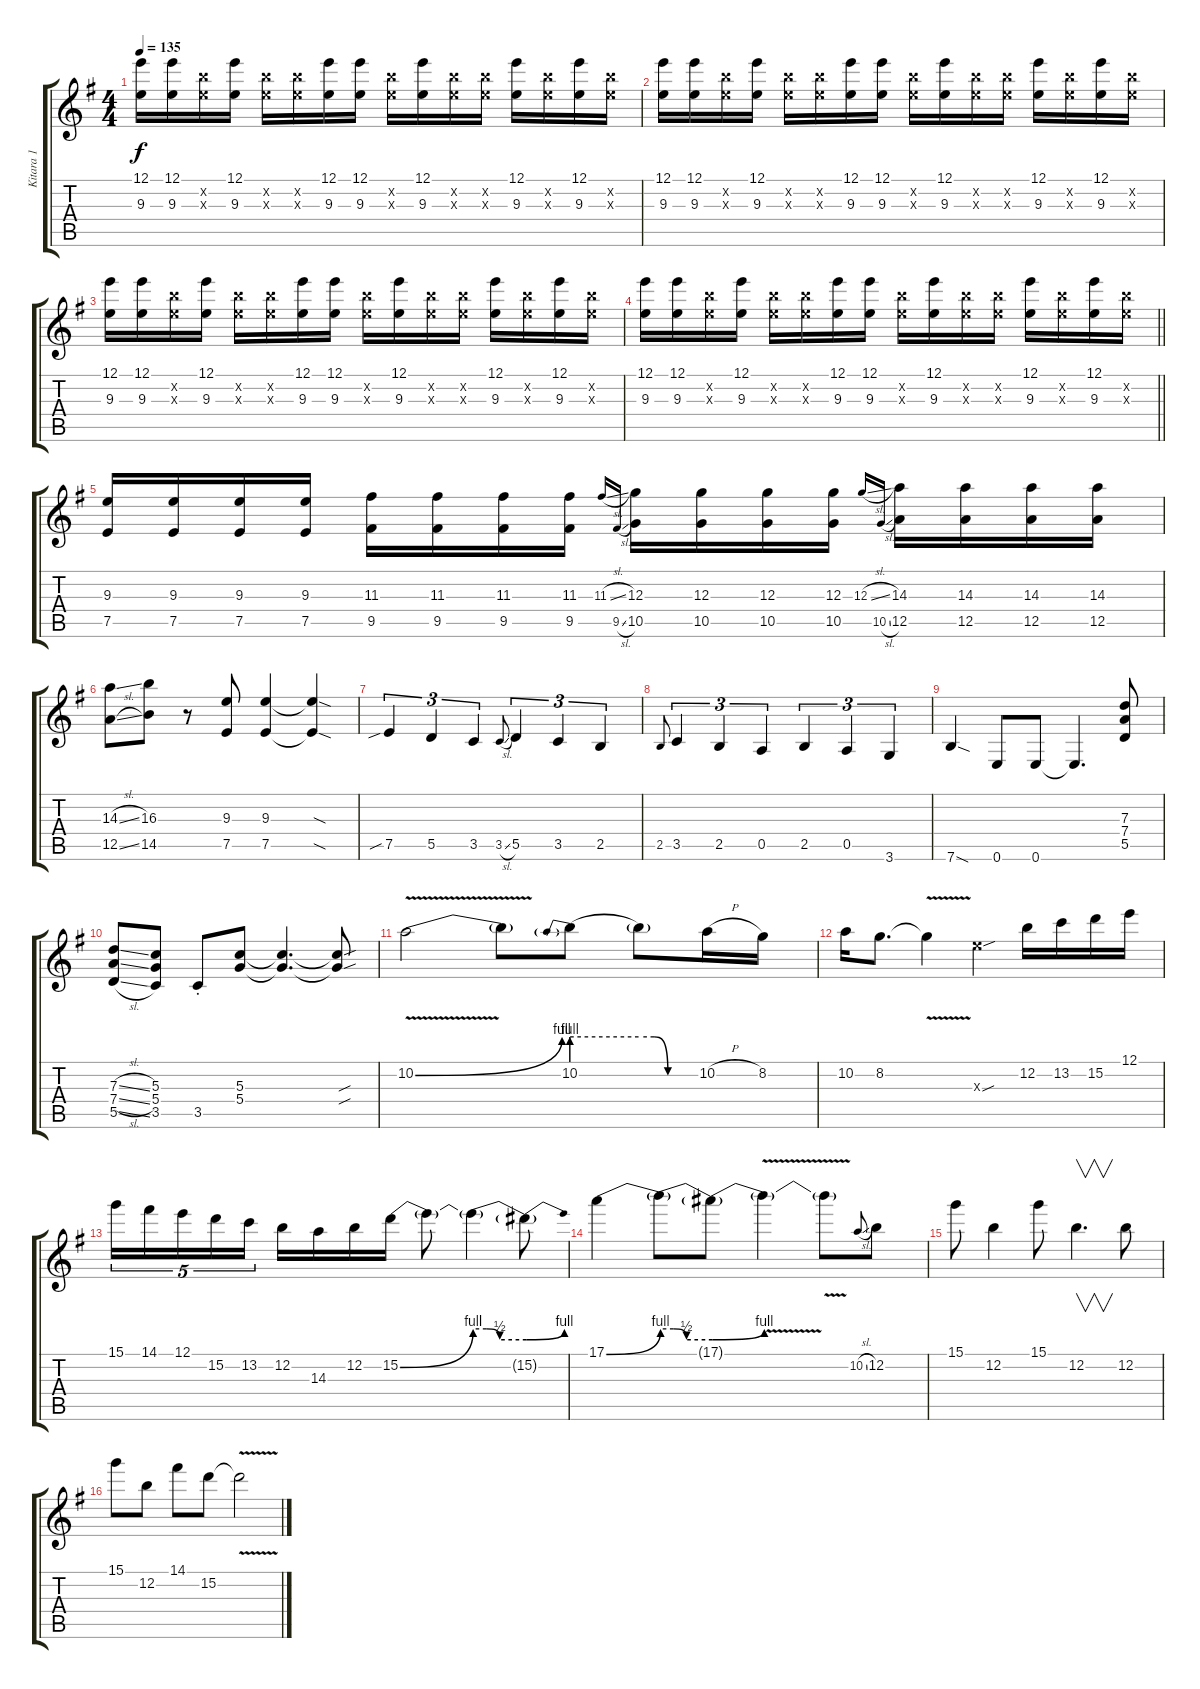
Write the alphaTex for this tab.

\track ("Kitara 1" "Kitara 1") {instrument distortionguitar}
\staff {score tabs}
\tuning (E4 B3 G3 D3 A2 E2) {hide}
\ts (4 4)
\tempo 135
\clef g2
\ks g
(12.1 9.3).16{dy f volume 11} (12.1 9.3).16 (12.2{x} 9.3{x}).16 (12.1 9.3).16 (12.2{x} 9.3{x}).16 (12.2{x} 9.3{x}).16 (12.1 9.3).16 (12.1 9.3).16 (12.2{x} 9.3{x}).16 (12.1 9.3).16 (12.2{x} 9.3{x}).16 (12.2{x} 9.3{x}).16 (12.1 9.3).16 (12.2{x} 9.3{x}).16 (12.1 9.3).16 (12.2{x} 9.3{x}).16 |
(12.1 9.3).16 (12.1 9.3).16 (12.2{x} 9.3{x}).16 (12.1 9.3).16 (12.2{x} 9.3{x}).16 (12.2{x} 9.3{x}).16 (12.1 9.3).16 (12.1 9.3).16 (12.2{x} 9.3{x}).16 (12.1 9.3).16 (12.2{x} 9.3{x}).16 (12.2{x} 9.3{x}).16 (12.1 9.3).16 (12.2{x} 9.3{x}).16 (12.1 9.3).16 (12.2{x} 9.3{x}).16 |
(12.1 9.3).16 (12.1 9.3).16 (12.2{x} 9.3{x}).16 (12.1 9.3).16 (12.2{x} 9.3{x}).16 (12.2{x} 9.3{x}).16 (12.1 9.3).16 (12.1 9.3).16 (12.2{x} 9.3{x}).16 (12.1 9.3).16 (12.2{x} 9.3{x}).16 (12.2{x} 9.3{x}).16 (12.1 9.3).16 (12.2{x} 9.3{x}).16 (12.1 9.3).16 (12.2{x} 9.3{x}).16 |
\barLineRight lightlight
(12.1 9.3).16 (12.1 9.3).16 (12.2{x} 9.3{x}).16 (12.1 9.3).16 (12.2{x} 9.3{x}).16 (12.2{x} 9.3{x}).16 (12.1 9.3).16 (12.1 9.3).16 (12.2{x} 9.3{x}).16 (12.1 9.3).16 (12.2{x} 9.3{x}).16 (12.2{x} 9.3{x}).16 (12.1 9.3).16 (12.2{x} 9.3{x}).16 (12.1 9.3).16 (12.2{x} 9.3{x}).16 |
(9.3 7.5).16{volume 14 balance 10 instrument overdrivenguitar} (9.3 7.5).16 (9.3 7.5).16 (9.3 7.5).16 (11.3 9.5).16 (11.3 9.5).16 (11.3 9.5).16 (11.3 9.5).16 11.3{sl}.16{gr onbeat} 9.5{sl}.16{gr onbeat} (12.3 10.5).16 (12.3 10.5).16 (12.3 10.5).16 (12.3 10.5).16 12.3{sl}.16{gr onbeat} 10.5{sl}.16{gr onbeat} (14.3 12.5).16 (14.3 12.5).16 (14.3 12.5).16 (14.3 12.5).16 |
(14.3{sl} 12.5{sl}).8 (16.3 14.5).8 r.8 (9.3 7.5).8 (9.3 7.5).4 (9.3{sod t} 7.5{sod t}).4 |
7.5{sib}.4{tu (3 2) instrument guitarharmonics} 5.5.4{tu (3 2)} 3.5.4{tu (3 2)} 3.5{sl}.8{gr onbeat} 5.5.4{tu (3 2)} 3.5.4{tu (3 2)} 2.5.4{tu (3 2)} |
2.5.8{gr onbeat} 3.5.4{tu (3 2)} 2.5.4{tu (3 2)} 0.5.4{tu (3 2)} 2.5.4{tu (3 2)} 0.5.4{tu (3 2)} 3.6.4{tu (3 2) instrument overdrivenguitar} |
7.6{sod}.4 0.6.8 0.6.8 0.6{t}.4{d} (7.3 7.4 5.5).8 |
(7.3{sl} 7.4{sl} 5.5{sl}).8 (5.3 5.4 3.5).8 3.5{st}.8 (5.3 5.4).8 (5.3{t} 5.4{t}).4{d} (5.3{sou t} 5.4{sou t}).8 |
10.2{be (bend 0 0 60 4) v}.2 10.2{t}.8 10.2{be (prebend 0 4 60 4)}.8 10.2{be (custom 0 4 15 4 30 0 60 0) t}.8 10.2{h}.16 8.2.16 |
10.2.16 8.2.8{d} 8.2{v t}.4 9.3{sou x}.4 12.2.16 13.2.16 15.2.16 12.1.16 |
15.1.16{tu (5 4)} 14.1.16{tu (5 4)} 12.1.16{tu (5 4)} 15.2.16{tu (5 4)} 13.2.16{tu (5 4)} 12.2.16 14.3.16 12.2.16 15.2{be (bend 0 0 60 4)}.16 15.2{t}.8 15.2{be (custom 0 4 15 4 30 2 60 2) t}.4 15.2{be (bend 0 2 60 4) t}.8 |
17.1{be (bend 0 0 60 4)}.4 17.1{be (custom 0 4 15 4 30 2 60 2) t}.8 17.1{be (bend 0 2 60 4) t}.8 17.1{v t}.4 17.1{t}.8 10.2{sl}.8{gr onbeat} 12.2.8 |
15.1.8 12.2.4 15.1.8 12.2.4{v d} 12.2.8 |
15.1.8 12.2.8 14.1.8 15.2.8 15.2{v t}.2
